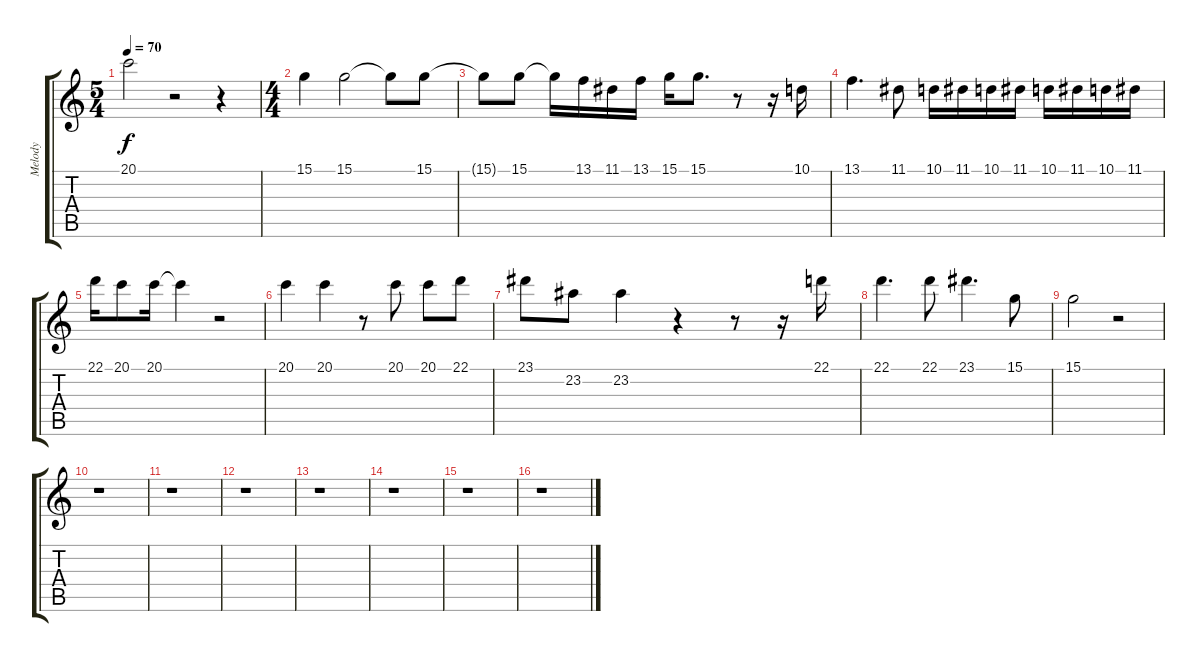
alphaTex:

\track ("Melody" "Melody") {instrument piccolo}
\staff {score tabs}
\tuning (E4 B3 G3 D3 A2 E2) {hide}
\ts (5 4)
\tempo 70
\clef g2
\ks c
20.1.2{dy f} r.2 r.4 |
\ts (4 4)
15.1.4 15.1.2 15.1{t}.8 15.1.8 |
15.1{t}.8 15.1.8 15.1{t}.16 13.1.16 11.1.16 13.1.16 15.1.16 15.1.8{d} r.8 r.16 10.1.16 |
13.1.4{d} 11.1.8 10.1.16 11.1.16 10.1.16 11.1.16 10.1.16 11.1.16 10.1.16 11.1.16 |
22.1.16 20.1.8 20.1.16 20.1{t}.4 r.2 |
20.1.4 20.1.4 r.8 20.1.8 20.1.8 22.1.8 |
23.1.8 23.2.8 23.2.4 r.4 r.8 r.16 22.1.16 |
22.1.4{d} 22.1.8 23.1.4{d} 15.1.8 |
15.1.2 r.2 |
r.1 |
r.1 |
r.1 |
r.1 |
r.1 |
r.1 |
r.1
